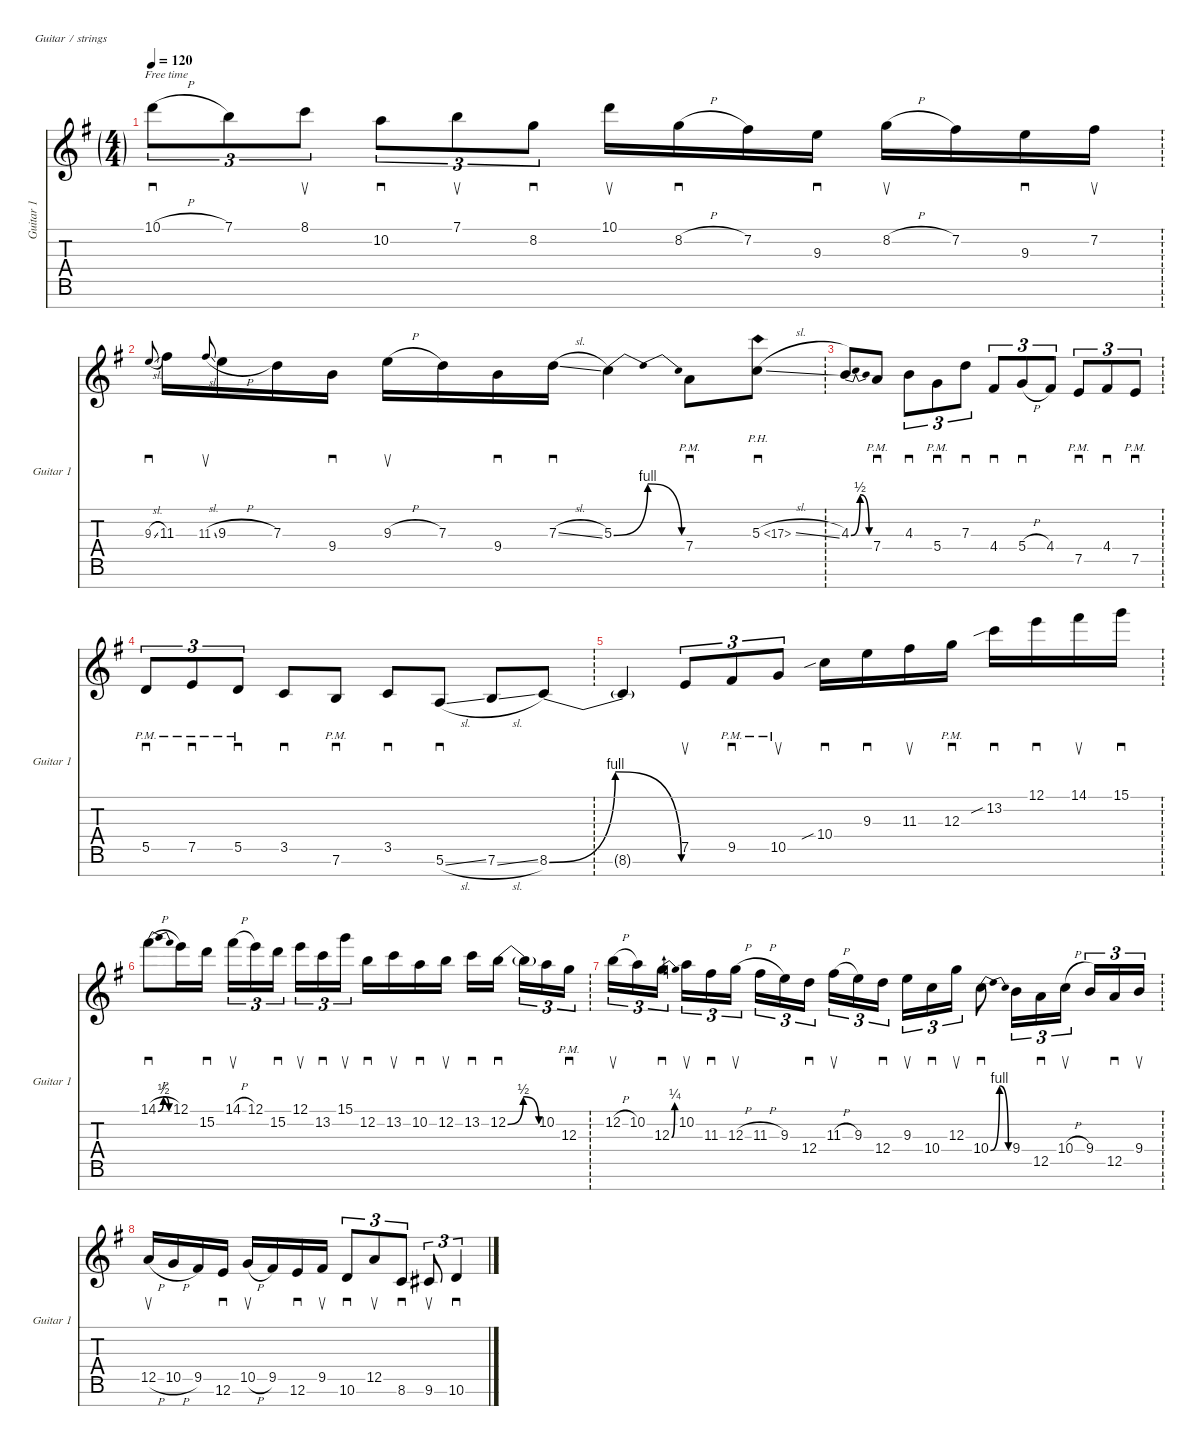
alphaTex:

\defaultSystemsLayout 4
\hideDynamics
\bracketExtendMode nobrackets
\singleTrackTrackNamePolicy allsystems
\multiTrackTrackNamePolicy allsystems
\firstSystemTrackNameMode fullname
\otherSystemsTrackNameMode fullname
\otherSystemsTrackNameOrientation horizontal
\track ("Guitar 1" "od.guit.") {defaultSystemsLayout 2 instrument overdrivenguitar}
\staff {score tabs}
\tuning (E4 B3 G3 D3 A2 E2 B1)
\ts (4 4)
\ft
\tempo 120
\clef g2
\scale
1.03916
\ks g
10.1{h acc forcenatural}.8{sd tu (3 2) dy mf beam Down} 7.1{acc forcenatural}.8{tu (3 2) beam Down} 8.1{acc forcenatural}.8{su tu (3 2) beam Down} 10.2{acc forcenatural}.8{sd tu (3 2) beam Down} 7.1{acc forcenatural}.8{su tu (3 2) beam Down} 8.2{acc forcenatural}.8{sd tu (3 2) beam Down} 10.1{acc forcenatural}.16{su beam Down} 8.2{h acc forcenatural}.16{sd beam Down} 7.2{acc #}.16{beam Down} 9.3{acc forcenatural}.16{sd beam Down} 8.2{h acc forcenatural}.16{su beam Down} 7.2{acc #}.16{beam Down} 9.3{acc forcenatural}.16{sd beam Down} 7.2{acc #}.16{su beam Down} |
\ft
\scale
0.960836 9.3{sl acc forcenatural}.8{sd gr onbeat beam Up} 11.3{acc #}.16{beam Down} 11.3{sl acc #}.8{su gr onbeat beam Up} 9.3{h acc forcenatural}.16{beam Down} 7.3{acc forcenatural}.16{beam Down} 9.4{acc forcenatural}.16{sd beam Down} 9.3{h acc forcenatural}.16{su beam Down} 7.3{acc forcenatural}.16{beam Down} 9.4{acc forcenatural}.16{sd beam Down} 7.3{sl acc forcenatural}.16{sd beam Down} 5.3{be (bendrelease 8.4 0 18 4 27.599999999999998 4 37.199999999999996 0) acc forcenatural}.4{beam Down} 7.4{pm acc forcenatural}.8{sd beam Down} 5.3{ph 12 sl acc forcenatural}.8{sd beam Down} |
\ft
\scale
1.03916 4.3{be (bendrelease 15.6 0 17.4 2 25.8 2 37.8 0) acc forcenatural}.8{beam Up} 7.4{pm acc forcenatural}.8{sd beam Up} 4.3{acc forcenatural}.8{sd tu (3 2) beam Down} 5.4{pm acc forcenatural}.8{sd tu (3 2) beam Down} 7.3{acc forcenatural}.8{sd tu (3 2) beam Down} 4.4{acc #}.8{sd tu (3 2) beam Up} 5.4{h acc forcenatural}.8{sd tu (3 2) beam Up} 4.4{acc #}.8{tu (3 2) beam Up} 7.5{pm acc forcenatural}.8{sd tu (3 2) beam Up} 4.4{acc #}.8{sd tu (3 2) beam Up} 7.5{pm acc forcenatural}.8{sd tu (3 2) beam Up} |
\ft
\scale
0.960836 5.5{pm acc forcenatural}.8{sd tu (3 2) beam Up} 7.5{pm acc forcenatural}.8{sd tu (3 2) beam Up} 5.5{pm acc forcenatural}.8{sd tu (3 2) beam Up} 3.5{acc forcenatural}.8{sd beam Up} 7.6{pm acc forcenatural}.8{sd beam Up} 3.5{acc forcenatural}.8{sd beam Up} 5.6{sl acc forcenatural}.8{sd beam Up} 7.6{sl acc forcenatural}.8{beam Up} 8.6{be (bendrelease 12.6 0 17.4 4 25.2 4 33.6 0) acc forcenatural}.8{beam Up} |
\ft
\scale
1.03916 8.6{t acc forcenatural}.4{beam Up} 7.5{acc forcenatural}.8{su tu (3 2) beam Up} 9.5{pm acc #}.8{sd tu (3 2) beam Up} 10.5{pm acc forcenatural}.8{su tu (3 2) beam Up} 10.4{sib acc forcenatural}.16{sd beam Down} 9.3{acc forcenatural}.16{sd beam Down} 11.3{acc #}.16{su beam Down} 12.3{pm acc forcenatural}.16{sd beam Down} 13.2{sib acc forcenatural}.16{sd beam Down} 12.1{acc forcenatural}.16{sd beam Down} 14.1{acc #}.16{su beam Down} 15.1{acc forcenatural}.16{sd beam Down} |
\ft
\scale
0.960836 14.1{be (bendrelease 0 0 10.2 2 40.8 2 49.8 0) h acc #}.8{sd beam Down} 12.1{acc forcenatural}.16{beam Down} 15.2{acc forcenatural}.16{sd beam Down} 14.1{h acc #}.16{su tu (3 2) beam Down} 12.1{acc forcenatural}.16{tu (3 2) beam Down} 15.2{acc forcenatural}.16{sd tu (3 2) beam Down} 12.1{acc forcenatural}.16{su tu (3 2) beam Down} 13.2{acc forcenatural}.16{sd tu (3 2) beam Down} 15.1{acc forcenatural}.16{su tu (3 2) beam Down} 12.2{acc forcenatural}.16{sd beam Down} 13.2{acc forcenatural}.16{su beam Down} 10.2{acc forcenatural}.16{sd beam Down} 12.2{acc forcenatural}.16{su beam Down} 13.2{acc forcenatural}.16{sd beam Down} 12.2{be (bendrelease 0 0 10.2 2 20.4 2 30 0) acc forcenatural}.16{sd beam Down} 12.2{t acc forcenatural}.16{tu (3 2) beam Down} 10.2{acc forcenatural}.16{tu (3 2) beam Down} 12.3{pm acc forcenatural}.16{sd tu (3 2) beam Down} |
\ft
\scale
1.03916 12.2{h acc forcenatural}.16{su tu (3 2) beam Down} 10.2{acc forcenatural}.16{tu (3 2) beam Down} 12.3{be (bend 32.4 0 59.4 1) acc forcenatural}.16{sd tu (3 2) beam Down} 10.2{acc forcenatural}.16{su tu (3 2) beam Down} 11.3{acc #}.16{sd tu (3 2) beam Down} 12.3{h acc forcenatural}.16{su tu (3 2) beam Down} 11.3{h acc #}.16{tu (3 2) beam Down} 9.3{acc forcenatural}.16{tu (3 2) beam Down} 12.4{acc forcenatural}.16{sd tu (3 2) beam Down} 11.3{h acc #}.16{su tu (3 2) beam Down} 9.3{acc forcenatural}.16{tu (3 2) beam Down} 12.4{acc forcenatural}.16{sd tu (3 2) beam Down} 9.3{acc forcenatural}.16{su tu (3 2) beam Down} 10.4{acc forcenatural}.16{sd tu (3 2) beam Down} 12.3{acc forcenatural}.16{su tu (3 2) beam Down} 10.4{be (bendrelease 13.2 0 21.599999999999998 4 30 4 38.4 0) acc forcenatural}.8{sd beam Down} 9.4{acc forcenatural}.16{tu (3 2) beam Down} 12.5{acc forcenatural}.16{sd tu (3 2) beam Down} 10.4{h acc forcenatural}.16{su tu (3 2) beam Down} 9.4{acc forcenatural}.16{tu (3 2) beam Up} 12.5{acc forcenatural}.16{sd tu (3 2) beam Up} 9.4{acc forcenatural}.16{su tu (3 2) beam Up} |
\ft
\scale
0.960836 12.5{h acc forcenatural}.16{su beam Up} 10.5{h acc forcenatural}.16{beam Up} 9.5{acc #}.16{beam Up} 12.6{acc forcenatural}.16{sd beam Up} 10.5{h acc forcenatural}.16{su beam Up} 9.5{acc #}.16{beam Up} 12.6{acc forcenatural}.16{sd beam Up} 9.5{acc #}.16{su beam Up} 10.6{acc forcenatural}.8{sd tu (3 2) beam Up} 12.5{acc forcenatural}.8{su tu (3 2) beam Up} 8.6{acc forcenatural}.8{sd tu (3 2) beam Up} 9.6{acc #}.8{su tu (3 2) beam Up} 10.6{acc forcenatural}.4{sd tu (3 2) beam Up}
